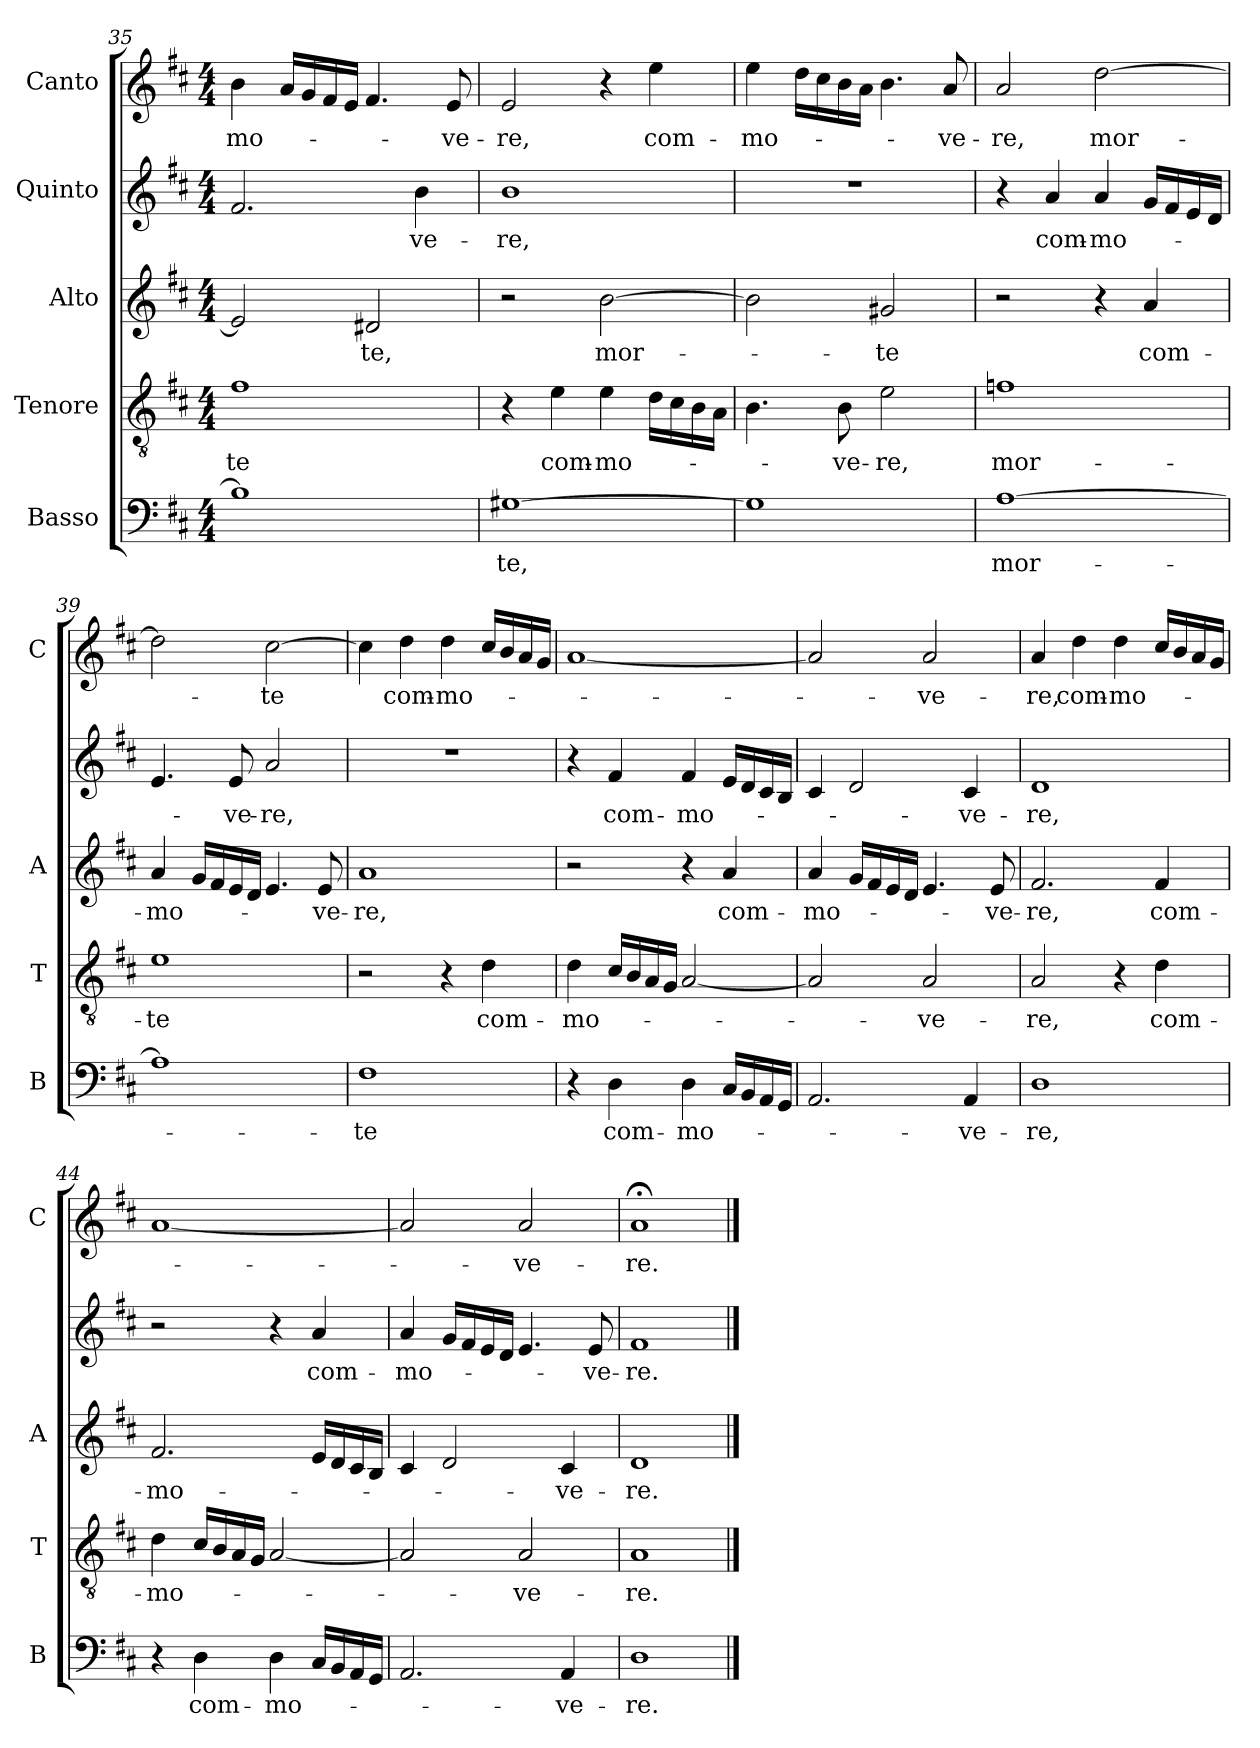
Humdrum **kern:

**kern	**text	**kern	**text	**kern	**text	**kern	**text	**kern	**text
*part5	*part5	*part4	*part4	*part3	*part3	*part2	*part2	*part1	*part1
*staff5	*staff5	*staff4	*staff4	*staff3	*staff3	*staff2	*staff2	*staff1	*staff1
*I"Basso	*	*I"Tenore	*	*I"Alto	*	*I"Quinto	*	*I"Canto	*
*I'B	*	*I'T	*	*I'A	*	*	*	*I'C	*
*clefF4	*	*clefGv2	*	*clefG2	*	*clefG2	*	*clefG2	*
*k[f#c#]	*	*k[f#c#]	*	*k[f#c#]	*	*k[f#c#]	*	*k[f#c#]	*
*D:	*	*D:	*	*D:	*	*D:	*	*D:	*
*M4/4	*	*M4/4	*	*M4/4	*	*M4/4	*	*M4/4	*
=35	=35	=35	=35	=35	=35	=35	=35	=35	=35
!	!	!	!LO:LY:b	!	!	!	!	!	!LO:LY:b
1B]	.	1f#	-te	2e/]	.	2.f#/	.	4b\	-mo-
.	.	.	.	.	.	.	.	16a/LL	.
.	.	.	.	.	.	.	.	16g/	.
.	.	.	.	.	.	.	.	16f#/	.
.	.	.	.	.	.	.	.	16e/JJ	.
!	!	!	!	!	!LO:LY:b	!	!	!	!
.	.	.	.	2d#X/	-te,	.	.	4.f#/	.
!	!	!	!	!	!	!	!LO:LY:b	!	!
.	.	.	.	.	.	4b\	-ve-	.	.
!	!	!	!	!	!	!	!	!	!LO:LY:b
.	.	.	.	.	.	.	.	8e/	-ve-
=36	=36	=36	=36	=36	=36	=36	=36	=36	=36
!	!LO:LY:b	!	!	!	!	!	!LO:LY:b	!	!LO:LY:b
[1G#X	-te,	4r	.	2r	.	1b	-re,	2e/	-re,
!	!	!	!LO:LY:b	!	!	!	!	!	!
.	.	4e\	com-	.	.	.	.	.	.
!	!	!	!LO:LY:b	!	!LO:LY:b	!	!	!	!
.	.	4e\	-mo-	[2b\	mor-	.	.	4r	.
!	!	!	!	!	!	!	!	!	!LO:LY:b
.	.	16d\LL	.	.	.	.	.	4ee\	com-
.	.	16c#\	.	.	.	.	.	.	.
.	.	16B\	.	.	.	.	.	.	.
.	.	16A\JJ	.	.	.	.	.	.	.
!!LO:LB:g=z
=37	=37	=37	=37	=37	=37	=37	=37	=37	=37
!	!	!	!	!	!	!	!	!	!LO:LY:b
1G#]	.	4.B\	.	2b\]	.	1r	.	4ee\	-mo-
.	.	.	.	.	.	.	.	16dd\LL	.
.	.	.	.	.	.	.	.	16cc#\	.
!	!	!	!LO:LY:b	!	!	!	!	!	!
.	.	8B\	-ve-	.	.	.	.	16b\	.
.	.	.	.	.	.	.	.	16a\JJ	.
!	!	!	!LO:LY:b	!	!LO:LY:b	!	!	!	!
.	.	2e\	-re,	2g#X/	-te	.	.	4.b\	.
!	!	!	!	!	!	!	!	!	!LO:LY:b
.	.	.	.	.	.	.	.	8a/	-ve-
=38	=38	=38	=38	=38	=38	=38	=38	=38	=38
!	!LO:LY:b	!	!LO:LY:b	!	!	!	!	!	!LO:LY:b
[1A	mor-	1fn	mor-	2r	.	4r	.	2a/	-re,
!	!	!	!	!	!	!	!LO:LY:b	!	!
.	.	.	.	.	.	4a/	com-	.	.
!	!	!	!	!	!	!	!LO:LY:b	!	!LO:LY:b
.	.	.	.	4r	.	4a/	-mo-	[2dd\	mor-
!	!	!	!	!	!LO:LY:b	!	!	!	!
.	.	.	.	4a/	com-	16g/LL	.	.	.
.	.	.	.	.	.	16f#/	.	.	.
.	.	.	.	.	.	16e/	.	.	.
.	.	.	.	.	.	16d/JJ	.	.	.
=39	=39	=39	=39	=39	=39	=39	=39	=39	=39
!	!	!	!LO:LY:b	!	!LO:LY:b	!	!	!	!
1A]	.	1e	-te	4a/	-mo-	4.e/	.	2dd\]	.
.	.	.	.	16g/LL	.	.	.	.	.
.	.	.	.	16f#/	.	.	.	.	.
!	!	!	!	!	!	!	!LO:LY:b	!	!
.	.	.	.	16e/	.	8e/	-ve-	.	.
.	.	.	.	16d/JJ	.	.	.	.	.
!	!	!	!	!	!	!	!LO:LY:b	!	!LO:LY:b
.	.	.	.	4.e/	.	2a/	-re,	[2cc#\	-te
!	!	!	!	!	!LO:LY:b	!	!	!	!
.	.	.	.	8e/	-ve-	.	.	.	.
=40	=40	=40	=40	=40	=40	=40	=40	=40	=40
!	!LO:LY:b	!	!	!	!LO:LY:b	!	!	!	!
1F#	-te	2r	.	1a	-re,	1r	.	4cc#\]	.
!	!	!	!	!	!	!	!	!	!LO:LY:b
.	.	.	.	.	.	.	.	4dd\	com-
!	!	!	!	!	!	!	!	!	!LO:LY:b
.	.	4r	.	.	.	.	.	4dd\	-mo-
!	!	!	!LO:LY:b	!	!	!	!	!	!
.	.	4d\	com-	.	.	.	.	16cc#/LL	.
.	.	.	.	.	.	.	.	16b/	.
.	.	.	.	.	.	.	.	16a/	.
.	.	.	.	.	.	.	.	16g/JJ	.
=41	=41	=41	=41	=41	=41	=41	=41	=41	=41
!	!	!	!LO:LY:b	!	!	!	!	!	!
4r	.	4d\	-mo-	2r	.	4r	.	[1a	.
!	!LO:LY:b	!	!	!	!	!	!LO:LY:b	!	!
4D\	com-	16c#/LL	.	.	.	4f#/	com-	.	.
.	.	16B/	.	.	.	.	.	.	.
.	.	16A/	.	.	.	.	.	.	.
.	.	16G/JJ	.	.	.	.	.	.	.
!	!LO:LY:b	!	!	!	!	!	!LO:LY:b	!	!
4D\	-mo-	[2A/	.	4r	.	4f#/	-mo-	.	.
!	!	!	!	!	!LO:LY:b	!	!	!	!
16C#/LL	.	.	.	4a/	com-	16e/LL	.	.	.
16BB/	.	.	.	.	.	16d/	.	.	.
16AA/	.	.	.	.	.	16c#/	.	.	.
16GG/JJ	.	.	.	.	.	16B/JJ	.	.	.
!!LO:LB:g=z
=42	=42	=42	=42	=42	=42	=42	=42	=42	=42
!	!	!	!	!	!LO:LY:b	!	!	!	!
2.AA/	.	2A/]	.	4a/	-mo-	4c#/	.	2a/]	.
.	.	.	.	16g/LL	.	2d/	.	.	.
.	.	.	.	16f#/	.	.	.	.	.
.	.	.	.	16e/	.	.	.	.	.
.	.	.	.	16d/JJ	.	.	.	.	.
!	!	!	!LO:LY:b	!	!	!	!	!	!LO:LY:b
.	.	2A/	-ve-	4.e/	.	.	.	2a/	-ve-
!	!LO:LY:b	!	!	!	!	!	!LO:LY:b	!	!
4AA/	-ve-	.	.	.	.	4c#/	-ve-	.	.
!	!	!	!	!	!LO:LY:b	!	!	!	!
.	.	.	.	8e/	-ve-	.	.	.	.
=43	=43	=43	=43	=43	=43	=43	=43	=43	=43
!	!LO:LY:b	!	!LO:LY:b	!	!LO:LY:b	!	!LO:LY:b	!	!LO:LY:b
1D	-re,	2A/	-re,	2.f#/	-re,	1d	-re,	4a/	-re,
!	!	!	!	!	!	!	!	!	!LO:LY:b
.	.	.	.	.	.	.	.	4dd\	com-
!	!	!	!	!	!	!	!	!	!LO:LY:b
.	.	4r	.	.	.	.	.	4dd\	-mo-
!	!	!	!LO:LY:b	!	!LO:LY:b	!	!	!	!
.	.	4d\	com-	4f#/	com-	.	.	16cc#/LL	.
.	.	.	.	.	.	.	.	16b/	.
.	.	.	.	.	.	.	.	16a/	.
.	.	.	.	.	.	.	.	16g/JJ	.
=44	=44	=44	=44	=44	=44	=44	=44	=44	=44
!	!	!	!LO:LY:b	!	!LO:LY:b	!	!	!	!
4r	.	4d\	-mo-	2.f#/	-mo-	2r	.	[1a	.
!	!LO:LY:b	!	!	!	!	!	!	!	!
4D\	com-	16c#/LL	.	.	.	.	.	.	.
.	.	16B/	.	.	.	.	.	.	.
.	.	16A/	.	.	.	.	.	.	.
.	.	16G/JJ	.	.	.	.	.	.	.
!	!LO:LY:b	!	!	!	!	!	!	!	!
4D\	-mo-	[2A/	.	.	.	4r	.	.	.
!	!	!	!	!	!	!	!LO:LY:b	!	!
16C#/LL	.	.	.	16e/LL	.	4a/	com-	.	.
16BB/	.	.	.	16d/	.	.	.	.	.
16AA/	.	.	.	16c#/	.	.	.	.	.
16GG/JJ	.	.	.	16B/JJ	.	.	.	.	.
=45	=45	=45	=45	=45	=45	=45	=45	=45	=45
!	!	!	!	!	!	!	!LO:LY:b	!	!
2.AA/	.	2A/]	.	4c#/	.	4a/	-mo-	2a/]	.
.	.	.	.	2d/	.	16g/LL	.	.	.
.	.	.	.	.	.	16f#/	.	.	.
.	.	.	.	.	.	16e/	.	.	.
.	.	.	.	.	.	16d/JJ	.	.	.
!	!	!	!LO:LY:b	!	!	!	!	!	!LO:LY:b
.	.	2A/	-ve-	.	.	4.e/	.	2a/	-ve-
!	!LO:LY:b	!	!	!	!LO:LY:b	!	!	!	!
4AA/	-ve-	.	.	4c#/	-ve-	.	.	.	.
!	!	!	!	!	!	!	!LO:LY:b	!	!
.	.	.	.	.	.	8e/	-ve-	.	.
=46	=46	=46	=46	=46	=46	=46	=46	=46	=46
!	!LO:LY:b	!	!LO:LY:b	!	!LO:LY:b	!	!LO:LY:b	!	!LO:LY:b
1D	-re.	1A	-re.	1d	-re.	1f#	-re.	1a;<	-re.
==	==	==	==	==	==	==	==	==	==
*-	*-	*-	*-	*-	*-	*-	*-	*-	*-
